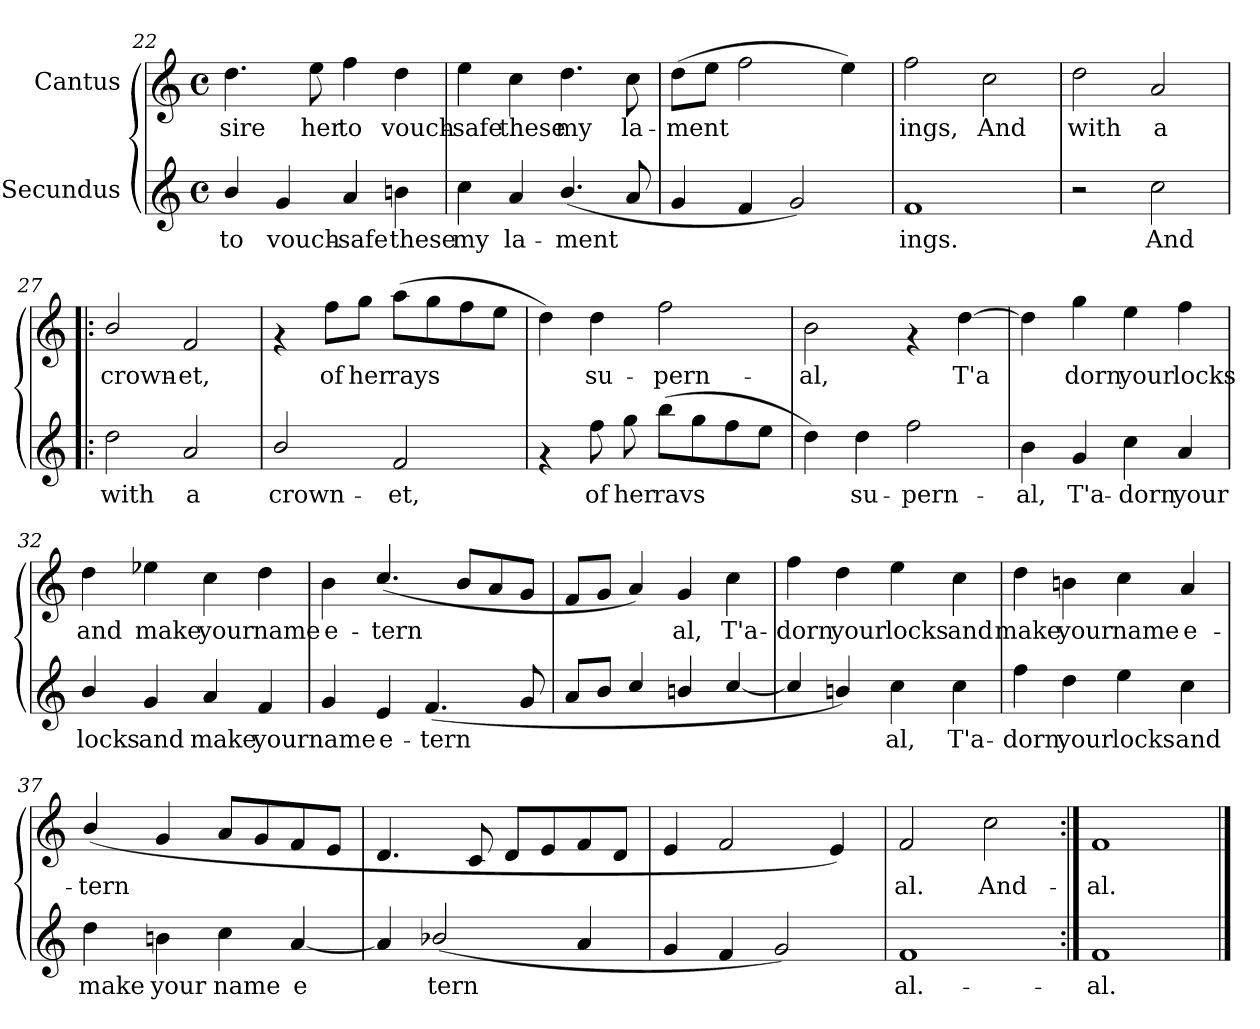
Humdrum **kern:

**kern	**text	**kern	**text
*part2	*part2	*part1	*part1
*staff2	*staff2	*staff1	*staff1
*I"Secundus	*	*I"Cantus	*
!!LO:PB:g=z
*clefG2	*	*clefG2	*
*M4/4	*	*M4/4	*
*met(c)	*	*met(c)	*
=22	=22	=22	=22
!	!LO:LY:b:cj	!	!LO:LY:b
4b/	to	4.dd\	-sire
!	!LO:LY:b:cj	!	!
4g/	vouch-	.	.
!	!	!	!LO:LY:b
.	.	8ee\	her
!	!LO:LY:b:cj	!	!LO:LY:b
4a/	-safe	4ff\	to
!	!LO:LY:b:cj	!	!LO:LY:b
4bn\	these	4dd\	vouch-
=23	=23	=23	=23
!	!LO:LY:b:cj	!	!LO:LY:b
4cc\	my	4ee\	-safe
!	!LO:LY:b:cj	!	!LO:LY:b
4a/	la-	4cc\	these
!	!LO:LY:b:cj	!	!LO:LY:b
(<4.b/	-ment-	4.dd\	my
!	!LO:LY:b:cj	!	!LO:LY:b
8a/	--	8cc\	la-
=24	=24	=24	=24
!	!	!	!LO:LY:b
4g/	.	(>8dd\L	-ment-
!	!	!	!LO:LY:b
.	.	8ee\J	--
!	!	!	!LO:LY:b
4f/	.	2ff\	--
2g/)	.	.	.
!	!	!	!LO:LY:b
.	.	4ee\)	--
=25	=25	=25	=25
!	!LO:LY:b:cj	!	!LO:LY:b
1f	-ings.	2ff\	-ings,
!	!	!	!LO:LY:b
.	.	2cc\	And
!!LO:LB:g=z
=26	=26	=26	=26
!	!	!	!LO:LY:b
2r	.	2dd\	with
!	!LO:LY:b:cj	!	!LO:LY:b
2cc\	And	2a/	a
=27!|:	=27!|:	=27!|:	=27!|:
!	!LO:LY:b:cj	!	!LO:LY:b
2dd\	with	2b/	crown-
!	!LO:LY:b:cj	!	!LO:LY:b
2a/	a	2f/	-et,
=28	=28	=28	=28
!	!LO:LY:b:cj	!	!
2b/	crown-	4rf	.
!	!	!	!LO:LY:b
.	.	8ff\L	of
!	!	!	!LO:LY:b
.	.	8gg\J	her
!	!LO:LY:b:cj	!	!LO:LY:b
2f/	-et,	(>8aa\L	rays
!	!	!	!LO:LY:b
.	.	8gg\	.
!	!	!	!LO:LY:b
.	.	8ff\	.
!	!	!	!LO:LY:b
.	.	8ee\J	.
=29	=29	=29	=29
!	!	!	!LO:LY:b
4rf	.	4dd\)	.
!	!LO:LY:b:cj	!	!LO:LY:b
8ff\	of	4dd\	su-
!	!LO:LY:b:cj	!	!
8gg\	her	.	.
!	!LO:LY:b:cj	!	!LO:LY:b
(>8bb\L	ravs	2ff\	-pern-
!	!LO:LY:b:cj	!	!
8gg\	.	.	.
!	!LO:LY:b:cj	!	!
8ff\	.	.	.
!	!LO:LY:b:cj	!	!
8ee\J	.	.	.
!!LO:LB:g=z
=30	=30	=30	=30
!	!LO:LY:b:cj	!	!LO:LY:b
4dd\)	.	2b\	-al,
!	!LO:LY:b:cj	!	!
4dd\	su-	.	.
!	!LO:LY:b:cj	!	!
2ff\	-pern-	4rf	.
!	!	!	!LO:LY:b
.	.	[>4dd\	T'a-
=31	=31	=31	=31
!	!LO:LY:b:cj	!	!LO:LY:b
4b\	-al,	4dd\]	-
!	!LO:LY:b:cj	!	!LO:LY:b
4g/	T'a-	4gg\	dorn
!	!LO:LY:b:cj	!	!LO:LY:b
4cc\	-dorn	4ee\	your
!	!LO:LY:b:cj	!	!LO:LY:b
4a/	your	4ff\	locks
=32	=32	=32	=32
!	!LO:LY:b:cj	!	!LO:LY:b
4b/	locks	4dd\	and
!	!LO:LY:b:cj	!	!LO:LY:b
4g/	and	4ee-X\	make
!	!LO:LY:b:cj	!	!LO:LY:b
4a/	make	4cc\	your
!	!LO:LY:b:cj	!	!LO:LY:b
4f/	your	4dd\	name
=33	=33	=33	=33
!	!LO:LY:b:cj	!	!LO:LY:b
4g/	name	4b\	e-
!	!LO:LY:b:cj	!	!LO:LY:b
4e/	e-	(<4.cc/	-tern-
!	!LO:LY:b:cj	!	!
(<4.f/	-tern-	.	.
!	!	!	!LO:LY:b
.	.	8b/L	--
!	!	!	!LO:LY:b
.	.	8a/	--
!	!LO:LY:b:cj	!	!LO:LY:b
8g/	--	8g/J	--
!!LO:LB:g=z
=34	=34	=34	=34
!	!	!	!LO:LY:b
8a/L	.	8f/L	-
!	!	!	!LO:LY:b
8b/J	.	8g/J	.
!	!	!	!LO:LY:b
4cc/	.	4a/)	.
!	!	!	!LO:LY:b
4bn/	.	4g/	al,
!	!	!	!LO:LY:b
[<4cc/	.	4cc\	T'a-
=35	=35	=35	=35
!	!LO:LY:b:cj	!	!LO:LY:b
4cc/]	-	4ff\	-dorn
!	!LO:LY:b:cj	!	!LO:LY:b
4bn/)	.	4dd\	your
!	!LO:LY:b:cj	!	!LO:LY:b
4cc\	al,	4ee\	locks
!	!LO:LY:b:cj	!	!LO:LY:b
4cc\	T'a-	4cc\	and
=36	=36	=36	=36
!	!LO:LY:b:cj	!	!LO:LY:b
4ff\	-dorn	4dd\	make
!	!LO:LY:b:cj	!	!LO:LY:b
4dd\	your	4bn\	your
!	!LO:LY:b:cj	!	!LO:LY:b
4ee\	locks	4cc\	name
!	!LO:LY:b:cj	!	!LO:LY:b
4cc\	and	4a/	e-
=37	=37	=37	=37
!	!LO:LY:b:cj	!	!LO:LY:b
4dd\	make	(<4b/	-tern-
!	!LO:LY:b:cj	!	!LO:LY:b
4bn\	your	4g/	--
!	!LO:LY:b:cj	!	!LO:LY:b
4cc\	name	8a/L	--
!	!	!	!LO:LY:b
.	.	8g/	--
!	!LO:LY:b:cj	!	!LO:LY:b
[<4a/	e-	8f/	--
!	!	!	!LO:LY:b
.	.	8e/J	--
!!LO:LB:g=z
=38	=38	=38	=38
!	!LO:LY:b:cj	!	!
4a/]	-	4.d/	.
!	!LO:LY:b:cj	!	!
(<2b-X/	tern-	.	.
.	.	8c/	.
.	.	8d/L	.
.	.	8e/	.
!	!LO:LY:b:cj	!	!
4a/	--	8f/	.
.	.	8d/J	.
=39	=39	=39	=39
4g/	.	4e/	.
4f/	.	2f/	.
2g/)	.	.	.
.	.	4e/)	.
=40	=40	=40	=40
!	!LO:LY:b:cj	!	!LO:LY:b
1f	-al.-	2f/	-al.
!	!	!	!LO:LY:b
.	.	2cc\	And-
=41:|!	=41:|!	=41:|!	=41:|!
!	!LO:LY:b:cj	!	!LO:LY:b
1f	-al.	1f	-al.
==	==	==	==
*-	*-	*-	*-
